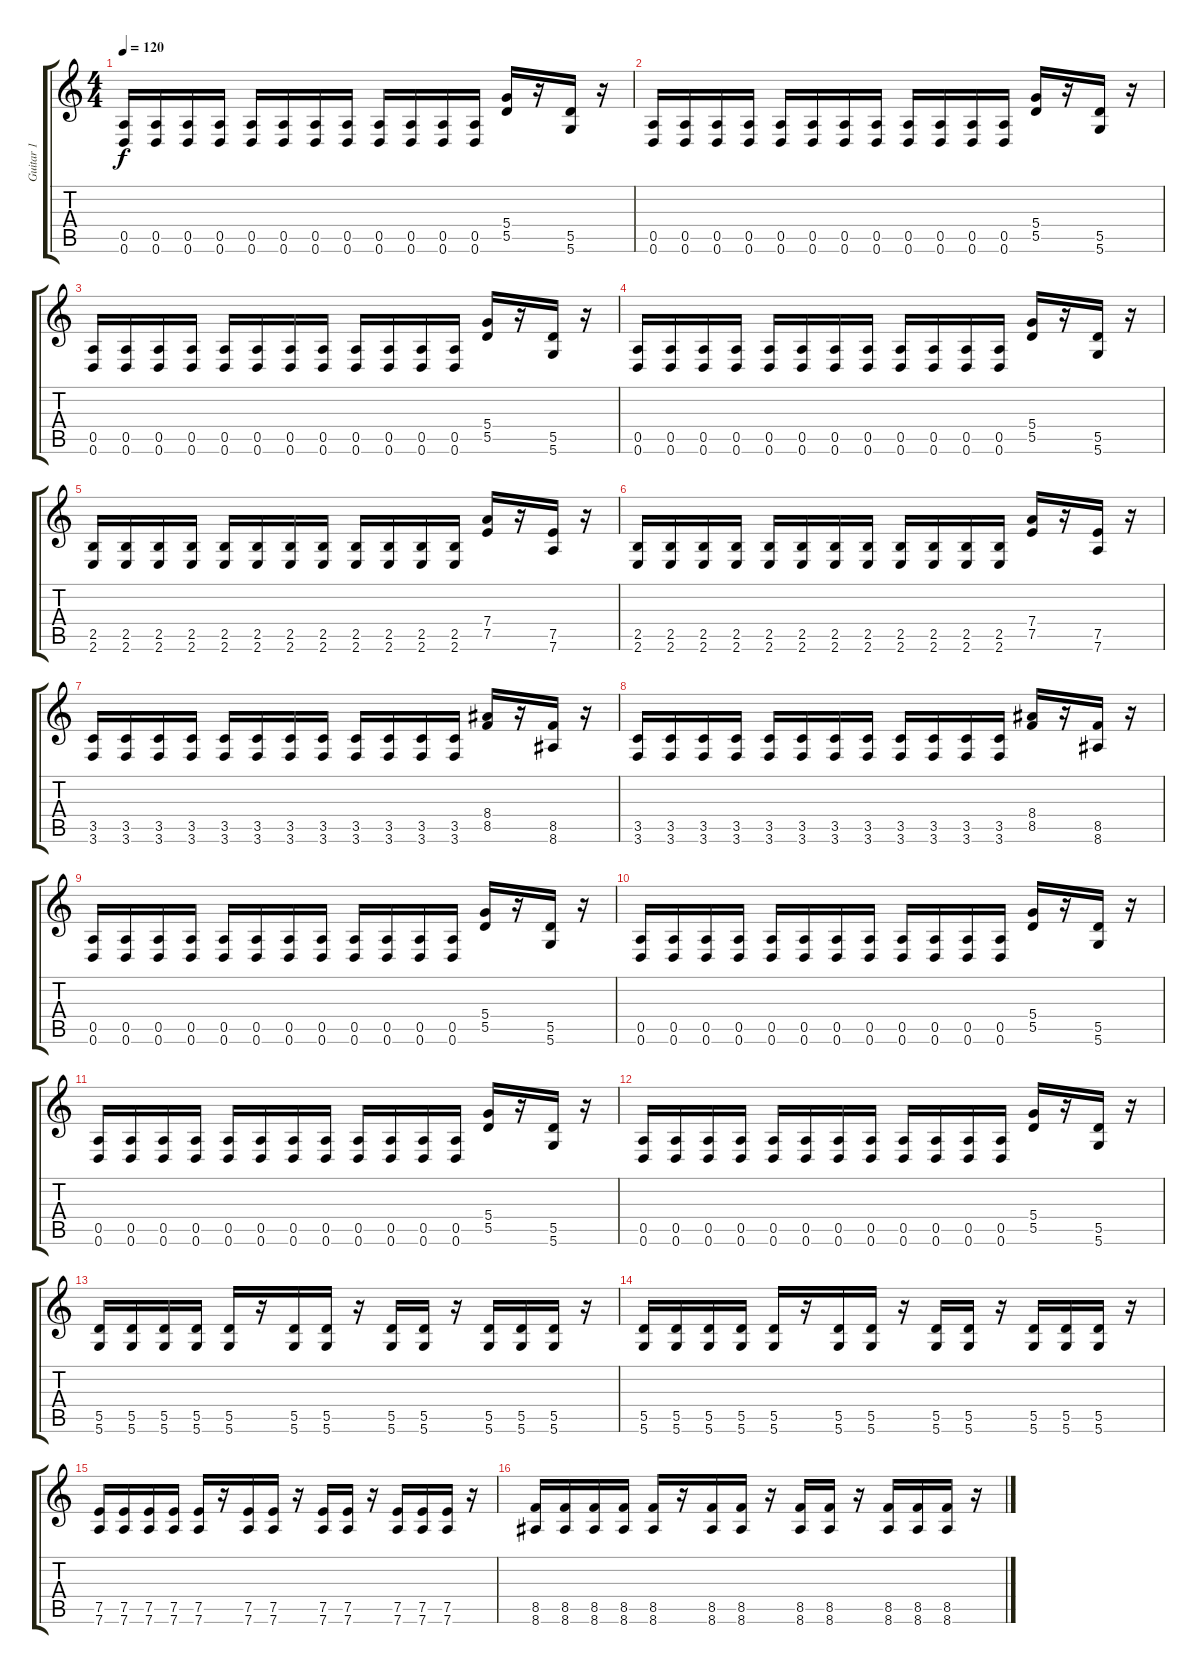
\track ("Guitar 1" "Guitar 1") {instrument distortionguitar}
\staff {score tabs}
\tuning (E4 B3 G3 D3 A2 D2) {hide}
\ts (4 4)
\tempo 120
\clef g2
\ks c
(0.5 0.6).16{dy f instrument distortionguitar} (0.5 0.6).16 (0.5 0.6).16 (0.5 0.6).16 (0.5 0.6).16 (0.5 0.6).16 (0.5 0.6).16 (0.5 0.6).16 (0.5 0.6).16 (0.5 0.6).16 (0.5 0.6).16 (0.5 0.6).16 (5.4 5.5).16 r.16 (5.5 5.6).16 r.16 |
(0.5 0.6).16 (0.5 0.6).16 (0.5 0.6).16 (0.5 0.6).16 (0.5 0.6).16 (0.5 0.6).16 (0.5 0.6).16 (0.5 0.6).16 (0.5 0.6).16 (0.5 0.6).16 (0.5 0.6).16 (0.5 0.6).16 (5.4 5.5).16 r.16 (5.5 5.6).16 r.16 |
(0.5 0.6).16 (0.5 0.6).16 (0.5 0.6).16 (0.5 0.6).16 (0.5 0.6).16 (0.5 0.6).16 (0.5 0.6).16 (0.5 0.6).16 (0.5 0.6).16 (0.5 0.6).16 (0.5 0.6).16 (0.5 0.6).16 (5.4 5.5).16 r.16 (5.5 5.6).16 r.16 |
(0.5 0.6).16 (0.5 0.6).16 (0.5 0.6).16 (0.5 0.6).16 (0.5 0.6).16 (0.5 0.6).16 (0.5 0.6).16 (0.5 0.6).16 (0.5 0.6).16 (0.5 0.6).16 (0.5 0.6).16 (0.5 0.6).16 (5.4 5.5).16 r.16 (5.5 5.6).16 r.16 |
(2.5 2.6).16 (2.5 2.6).16 (2.5 2.6).16 (2.5 2.6).16 (2.5 2.6).16 (2.5 2.6).16 (2.5 2.6).16 (2.5 2.6).16 (2.5 2.6).16 (2.5 2.6).16 (2.5 2.6).16 (2.5 2.6).16 (7.4 7.5).16 r.16 (7.5 7.6).16 r.16 |
(2.5 2.6).16 (2.5 2.6).16 (2.5 2.6).16 (2.5 2.6).16 (2.5 2.6).16 (2.5 2.6).16 (2.5 2.6).16 (2.5 2.6).16 (2.5 2.6).16 (2.5 2.6).16 (2.5 2.6).16 (2.5 2.6).16 (7.4 7.5).16 r.16 (7.5 7.6).16 r.16 |
(3.5 3.6).16 (3.5 3.6).16 (3.5 3.6).16 (3.5 3.6).16 (3.5 3.6).16 (3.5 3.6).16 (3.5 3.6).16 (3.5 3.6).16 (3.5 3.6).16 (3.5 3.6).16 (3.5 3.6).16 (3.5 3.6).16 (8.4 8.5).16 r.16 (8.5 8.6).16 r.16 |
(3.5 3.6).16 (3.5 3.6).16 (3.5 3.6).16 (3.5 3.6).16 (3.5 3.6).16 (3.5 3.6).16 (3.5 3.6).16 (3.5 3.6).16 (3.5 3.6).16 (3.5 3.6).16 (3.5 3.6).16 (3.5 3.6).16 (8.4 8.5).16 r.16 (8.5 8.6).16 r.16 |
(0.5 0.6).16 (0.5 0.6).16 (0.5 0.6).16 (0.5 0.6).16 (0.5 0.6).16 (0.5 0.6).16 (0.5 0.6).16 (0.5 0.6).16 (0.5 0.6).16 (0.5 0.6).16 (0.5 0.6).16 (0.5 0.6).16 (5.4 5.5).16 r.16 (5.5 5.6).16 r.16 |
(0.5 0.6).16 (0.5 0.6).16 (0.5 0.6).16 (0.5 0.6).16 (0.5 0.6).16 (0.5 0.6).16 (0.5 0.6).16 (0.5 0.6).16 (0.5 0.6).16 (0.5 0.6).16 (0.5 0.6).16 (0.5 0.6).16 (5.4 5.5).16 r.16 (5.5 5.6).16 r.16 |
(0.5 0.6).16 (0.5 0.6).16 (0.5 0.6).16 (0.5 0.6).16 (0.5 0.6).16 (0.5 0.6).16 (0.5 0.6).16 (0.5 0.6).16 (0.5 0.6).16 (0.5 0.6).16 (0.5 0.6).16 (0.5 0.6).16 (5.4 5.5).16 r.16 (5.5 5.6).16 r.16 |
(0.5 0.6).16 (0.5 0.6).16 (0.5 0.6).16 (0.5 0.6).16 (0.5 0.6).16 (0.5 0.6).16 (0.5 0.6).16 (0.5 0.6).16 (0.5 0.6).16 (0.5 0.6).16 (0.5 0.6).16 (0.5 0.6).16 (5.4 5.5).16 r.16 (5.5 5.6).16 r.16 |
(5.5 5.6).16 (5.5 5.6).16 (5.5 5.6).16 (5.5 5.6).16 (5.5 5.6).16 r.16 (5.5 5.6).16 (5.5 5.6).16 r.16 (5.5 5.6).16 (5.5 5.6).16 r.16 (5.5 5.6).16 (5.5 5.6).16 (5.5 5.6).16 r.16 |
(5.5 5.6).16 (5.5 5.6).16 (5.5 5.6).16 (5.5 5.6).16 (5.5 5.6).16 r.16 (5.5 5.6).16 (5.5 5.6).16 r.16 (5.5 5.6).16 (5.5 5.6).16 r.16 (5.5 5.6).16 (5.5 5.6).16 (5.5 5.6).16 r.16 |
(7.5 7.6).16 (7.5 7.6).16 (7.5 7.6).16 (7.5 7.6).16 (7.5 7.6).16 r.16 (7.5 7.6).16 (7.5 7.6).16 r.16 (7.5 7.6).16 (7.5 7.6).16 r.16 (7.5 7.6).16 (7.5 7.6).16 (7.5 7.6).16 r.16 |
(8.5 8.6).16 (8.5 8.6).16 (8.5 8.6).16 (8.5 8.6).16 (8.5 8.6).16 r.16 (8.5 8.6).16 (8.5 8.6).16 r.16 (8.5 8.6).16 (8.5 8.6).16 r.16 (8.5 8.6).16 (8.5 8.6).16 (8.5 8.6).16 r.16
